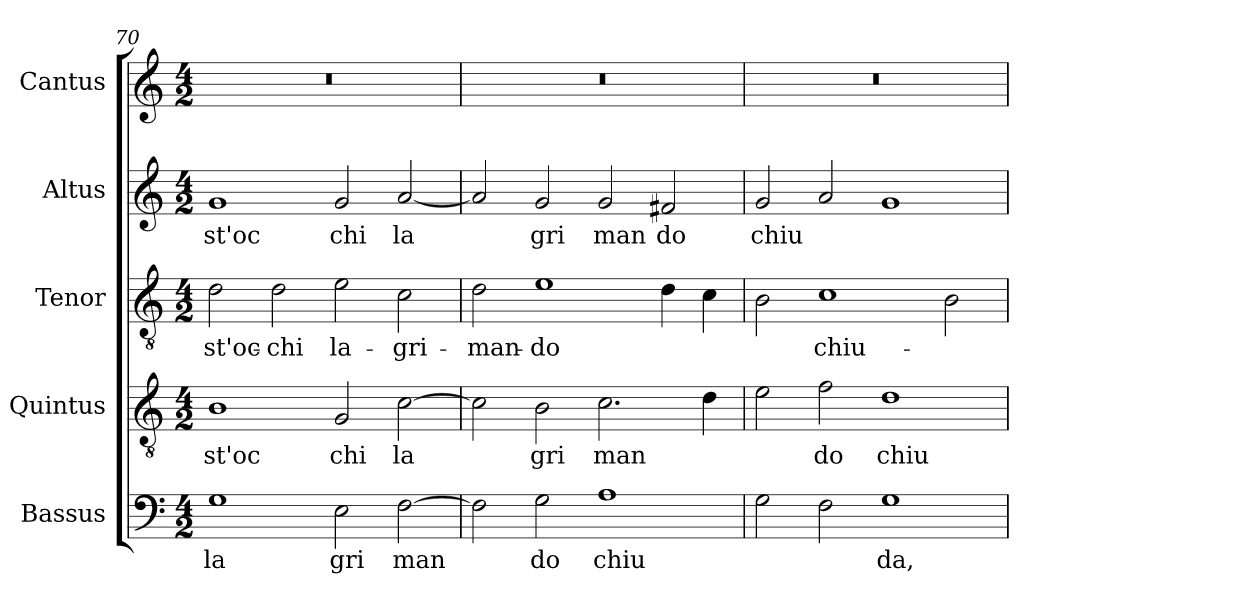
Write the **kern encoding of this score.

**kern	**text	**kern	**text	**kern	**text	**kern	**text	**kern
*part5	*part5	*part4	*part4	*part3	*part3	*part2	*part2	*part1
*staff5	*staff5	*staff4	*staff4	*staff3	*staff3	*staff2	*staff2	*staff1
*I"Bassus	*	*I"Quintus	*	*I"Tenor	*	*I"Altus	*	*I"Cantus
*I'Bassus	*	*I'Quintus	*	*I'Tenor	*	*I'Altus	*	*I'Cantus
*clefF4	*	*clefGv2	*	*clefGv2	*	*clefG2	*	*clefG2
*M4/2	*	*M4/2	*	*M4/2	*	*M4/2	*	*M4/2
=70	=70	=70	=70	=70	=70	=70	=70	=70
!	!LO:LY:b:cj	!	!LO:LY:b:cj	!	!LO:LY:b:cj	!	!LO:LY:b:cj	!
1G	la	1B	st'oc	2d\	-st'oc-	1g	st'oc	0r
!	!	!	!	!	!LO:LY:b:cj	!	!	!
.	.	.	.	2d\	-chi	.	.	.
!	!LO:LY:b:cj	!	!LO:LY:b:cj	!	!LO:LY:b:cj	!	!LO:LY:b:cj	!
2E\	gri	2G/	chi	2e\	la-	2g/	chi	.
!	!LO:LY:b	!	!LO:LY:b:cj	!	!LO:LY:b:cj	!	!LO:LY:b:cj	!
[>2F\	man	[>2c\	la	2c\	-gri-	[<2a/	la	.
=71	=71	=71	=71	=71	=71	=71	=71	=71
!	!	!	!	!	!LO:LY:b:cj	!	!	!
2F\]	.	2c\]	.	2d\	-man-	2a/]	.	0r
!	!LO:LY:b:cj	!	!LO:LY:b:cj	!	!LO:LY:b:cj	!	!LO:LY:b:cj	!
2G\	do	2B\	gri	1e	-do	2g/	gri	.
!	!LO:LY:b	!	!LO:LY:b	!	!	!	!LO:LY:b:cj	!
1A	chiu	2.c\	man	.	.	2g/	man	.
!	!	!	!	!	!	!	!LO:LY:b:cj	!
.	.	.	.	4d\	.	2f#X/	do	.
.	.	4d\	.	4c\	.	.	.	.
=72	=72	=72	=72	=72	=72	=72	=72	=72
!	!	!	!	!	!	!	!LO:LY:b	!
2G\	.	2e\	.	2B\	.	2g/	chiu	0r
!	!	!	!LO:LY:b:cj	!	!LO:LY:b	!	!	!
2F\	.	2f\	do	1c	chiu-	2a/	.	.
!	!LO:LY:b:cj	!	!LO:LY:b:cj	!	!	!	!	!
1G	da,	1d	chiu	.	.	1g	.	.
.	.	.	.	2B\	.	.	.	.
=	=	=	=	=	=	=	=	=
*-	*-	*-	*-	*-	*-	*-	*-	*-
